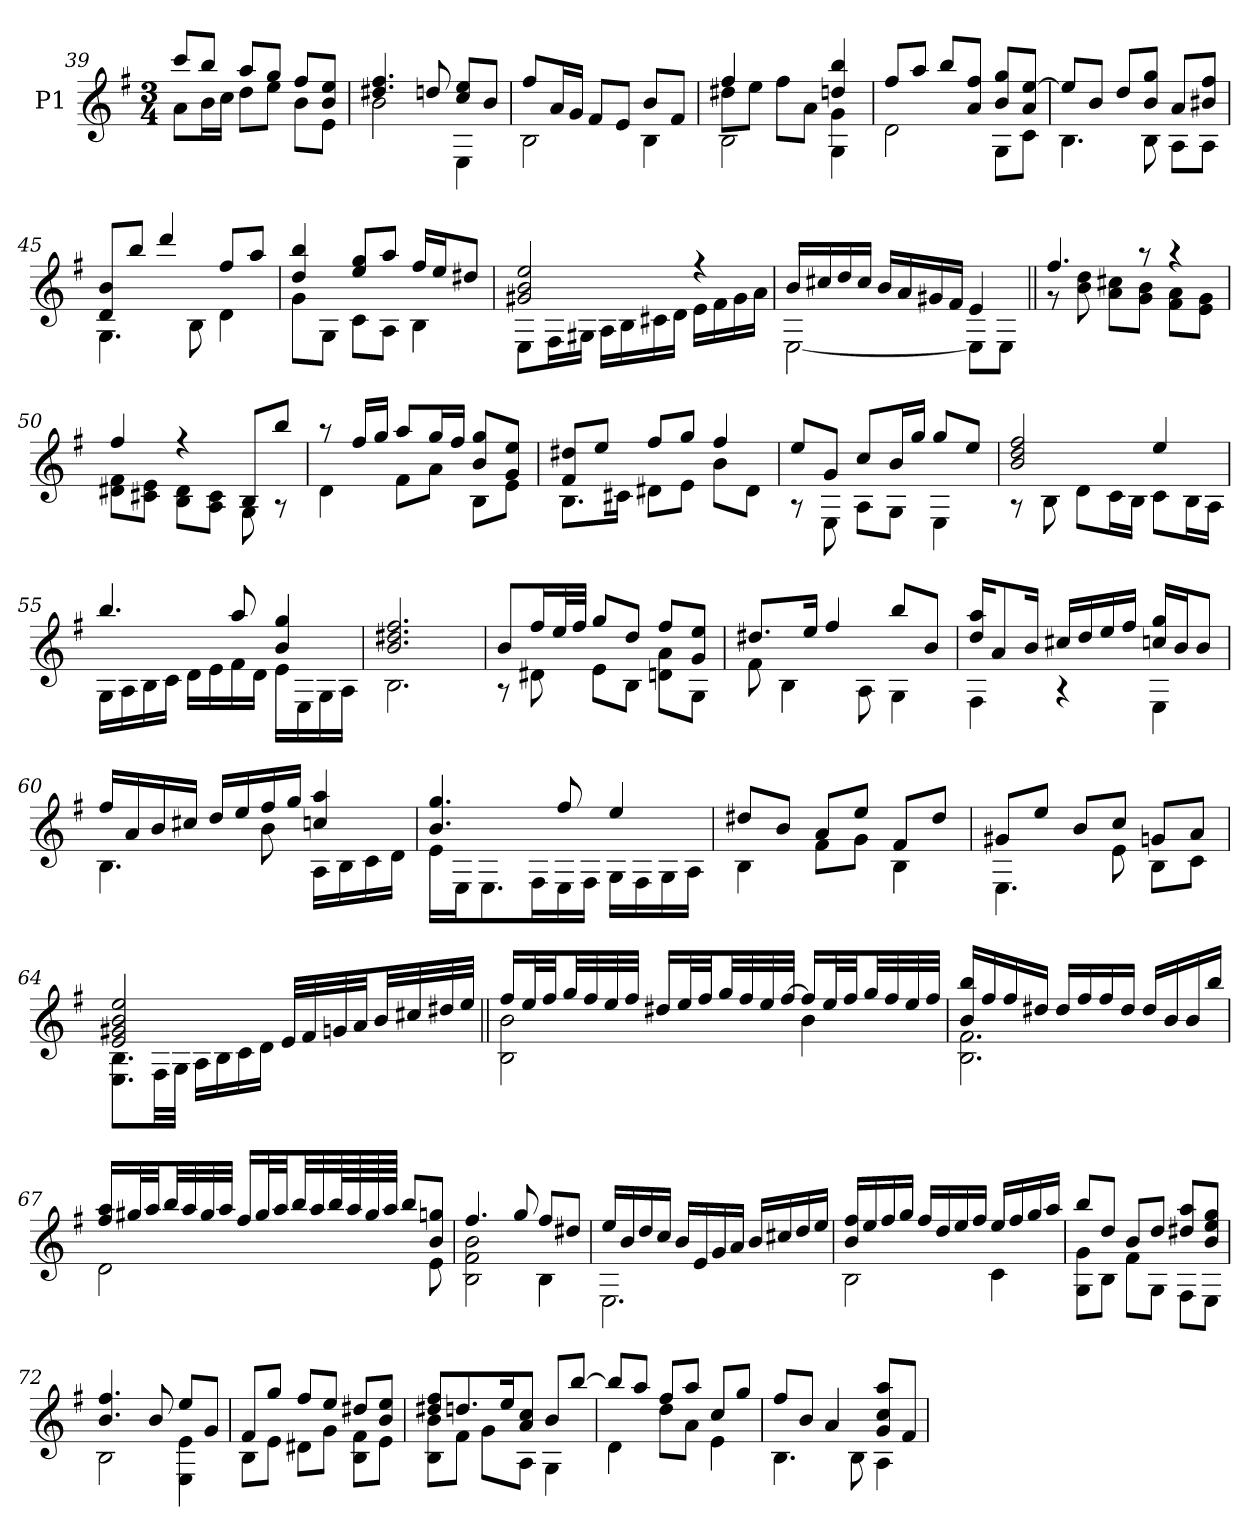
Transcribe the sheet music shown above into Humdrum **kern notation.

**kern
*part1
*staff1
*I"P1
*clefG2
*ITrd7c12
*k[f#]
*e:
*M3/4
=39
*^
8cci/L	8Ai\L
8bi/J	16Bi\L
.	16ci\JJ
8ai/L	8di\L
8gi/J	8ei\J
8f#i/L	8Bi\L
8Bi/ 8eiJ	8Ei\J
!!LO:LB:g=z	!!
=40	=40
4.d#Xi/ 4.f#i	2Bi\
8dni/	.
8ci/ 8eiL	4EEi\
8Bi/J	.
=41	=41
8f#i/L	2BBi\
16Ai/L	.
16Gi/JJ	.
8F#i/L	.
8Ei/J	.
8Bi/L	4BBi\
8F#i/J	.
=42	=42
*	*^
4f#i/	8d#Xi\L	2BBi\
.	8ei\J	.
4ryy	8f#i\L	.
.	8Ai\J	.
4dni/ 4bi	4Gi\	4GGi\
*	*v	*v
=43	=43
8f#i/L	2Di\
8ai/J	.
8bi/L	.
8Ai/ 8f#iJ	.
8Bi/ 8giL	8GGi\L
8Ai/ [>8eiJ	8Ci\J
=44	=44
8ei/L]	4.BBi\
8Bi/J	.
8di/L	.
8Bi/ 8giJ	8BBi\
8Ai/L	8AAi\L
8B#Xi/ 8f#iJ	8AAi\J
!!LO:LB:g=z	!!
=45	=45
8Di/ 8BiL	4.GGi\
8bi/J	.
4ddi/	.
.	8BBi\
8f#i/L	4Di\
8ai/J	.
=46	=46
4di/ 4bi	8Gi\L
.	8GGi\J
8ei/ 8giL	8Ci\L
8ai/J	8AAi\J
16f#i/LL	4BBi\
16ei/J	.
8d#Xi/J	.
=47	=47
2G#Xi/ 2Bi 2ei	8EEi\L
.	16FF#i\L
.	16GG#Xi\JJ
.	16AAi\LL
.	16BBi\
.	16C#Xi\
.	16Di\JJ
4r	16Ei\LL
.	16F#i\
.	16G#i\
.	16Ai\JJ
=48	=48
16Bi/LL	[<2EEi\
16c#Xi/	.
16di/	.
16c#i/JJ	.
16Bi/LL	.
16Ai/	.
16G#Xi/	.
16F#i/JJ	.
4Ei/	8EEi\L]
.	8EEi\J
!!LO:PB:g=z	!!
=49||	=49||
4.f#i/	8r
.	8Bi\ 8di
.	8Ai\ 8c#XiL
8r	8Gi\ 8BiJ
4r	8F#i\ 8AiL
.	8Ei\ 8GiJ
=50	=50
4f#i/	8D#Xi\ 8F#iL
.	8C#Xi\ 8EiJ
4r	8BBi\ 8D#iL
.	8AAi\ 8C#iJ
8BBi/L	8GGi\
8bi/J	8r
=51	=51
8r	4Di\
16f#i/LL	.
16gi/JJ	.
8ai/L	8F#i\L
16gi/L	8Ai\J
16f#i/JJ	.
8Bi/ 8giL	8BBi\L
8Gi/ 8eiJ	8Ei\J
=52	=52
8F#i/ 8d#XiL	8.BBi\L
8ei/J	.
.	16C#Xi\Jk
8f#i/L	8D#Xi\L
8gi/J	8Ei\J
4f#i/	8Bi\L
.	8D#i\J
=53	=53
8ei/L	8r
8Gi/J	8EEi\
8ci/L	8AAi\L
16Bi/L	8GGi\J
16gi/JJ	.
8gi/L	4EEi\
8ei/J	.
=54	=54
2Bi/ 2di 2f#i	8r
.	8BBi\
.	8Di\L
.	16Ci\L
.	16BBi\JJ
4ei/	8Ci\L
.	16BBi\L
.	16AAi\JJ
!!LO:LB:g=z	!!
=55	=55
4.bi/	16GGi\LL
.	16AAi\
.	16BBi\
.	16Ci\JJ
.	16Di\LL
.	16Ei\
8ai/	16F#i\
.	16Di\JJ
4Bi/ 4gi	16Ei\LL
.	16EEi\
.	16GGi\
.	16AAi\JJ
=56	=56
2.Bi/ 2.d#Xi 2.f#i	2.BBi\
=57	=57
8Bi/L	8r
16f#i/L	8D#Xi\
32ei/L	.
32f#i/JJJ	.
8gi/L	8Ei\L
8di/J	8BBi\J
8f#i/L	8Dni\ 8AiL
8Gi/ 8eiJ	8GGi\J
=58	=58
8.d#Xi/L	8F#i\
.	4BBi\
16ei/Jk	.
4f#i/	.
.	8AAi\
8bi/L	4GGi\
8Bi/J	.
=59	=59
16di/ 16aiKL	4FF#i\
8Ai/	.
16Bi/Jk	.
16c#Xi/LL	4r
16di/	.
16ei/	.
16f#i/JJ	.
16cni/ 16giLL	4EEi\
16Bi/J	.
8Bi/J	.
!!LO:LB:g=z	!!
=60	=60
16f#i/LL	4.BBi\
16Ai/	.
16Bi/	.
16c#Xi/JJ	.
16di/LL	.
16ei/	.
16f#i/	8Bi\
16gi/JJ	.
4cni/ 4ai	16AAi\LL
.	16BBi\
.	16Ci\
.	16Di\JJ
=61	=61
4.Bi/ 4.gi	16Ei\LL
.	16EEi\J
.	8.EEi\
.	16FF#i\L
8f#i/	16EEi\
.	16FF#i\JJ
4ei/	16GGi\LL
.	16FF#i\
.	16GGi\
.	16AAi\JJ
=62	=62
8d#Xi/L	4BBi\
8Bi/J	.
8Ai/L	8F#i\L
8ei/J	8Gi\J
8F#i/L	4BBi\
8d#i/J	.
=63	=63
8G#Xi/L	4.EEi\
8ei/J	.
8Bi/L	.
8ci/J	8Ei\
8Gni/L	8BBi\L
8Ai/J	8Ci\J
!!LO:LB:g=z	!!
=64	=64
2Ei/ 2G#Xi 2Bi 2ei	8.EEi\ 8.BBiL
.	32FF#i\LL
.	32GGi\JJJ
.	16AAi\LL
.	16BBi\
.	16Ci\
.	16Di\JJ
32Ei/LLL	4ryy
32F#i/	.
32Gni/	.
32Ai/JJ	.
32Bi/LL	.
32c#Xi/	.
32d#Xi/	.
32ei/JJJ	.
=65||	=65||
16f#i/LL	2BBi\ 2Bi
32ei/L	.
32f#i/JJ	.
32gi/LL	.
32f#i/	.
32ei/	.
32f#i/JJJ	.
16d#Xi/LL	.
32ei/L	.
32f#i/JJ	.
32gi/LL	.
32f#i/	.
32ei/	.
[>32f#i/JJJ	.
16f#i/LL]	4Bi\
32ei/L	.
32f#i/JJ	.
32gi/LL	.
32f#i/	.
32ei/	.
32f#i/JJJ	.
=66	=66
16Bi/ 16biLL	2.BBi\ 2.F#i
16f#i/	.
16f#i/	.
16d#Xi/JJ	.
16d#i/LL	.
16f#i/	.
16f#i/	.
16d#i/JJ	.
16d#i/LL	.
16Bi/	.
16Bi/	.
16bi/JJ	.
!!LO:LB:g=z	!!
=67	=67
16f#i/ 16aiLL	2Di\
32g#Xi/L	.
32ai/JJ	.
32bi/LL	.
32ai/	.
32g#i/	.
32ai/JJJ	.
16f#i/LL	.
32g#i/L	.
32ai/JJ	.
32bi/LL	.
32ai/	.
64bi/L	.
64ai/	.
64g#i/	.
64ai/JJJJ	.
8bi/L	8ryy
8Bi/ 8gniJ	8Ei\
=68	=68
4.f#i/	2BBi\ 2F#i 2Bi
8gi/	.
8f#i/L	4BBi\
8d#Xi/J	.
=69	=69
16ei/LL	2.EEi\
16Bi/	.
16di/	.
16ci/JJ	.
16Bi/LL	.
16Ei/	.
16Gi/	.
16Ai/JJ	.
16Bi/LL	.
16c#Xi/	.
16di/	.
16ei/JJ	.
=70	=70
16Bi/ 16f#iLL	2BBi\
16ei/	.
16f#i/	.
16gi/JJ	.
16f#i/LL	.
16di/	.
16ei/	.
16f#i/JJ	.
16ei/LL	4Ci\
16f#i/	.
16gi/	.
16ai/JJ	.
!!LO:LB:g=z	!!
=71	=71
8bi/L	8GGi\ 8GiL
8di/J	8BBi\J
8Bi/L	8F#i\L
8di/J	8GGi\J
8d#Xi/ 8aiL	8FF#i\L
8Bi/ 8ei 8giJ	8EEi\J
=72	=72
4.Bi/ 4.f#i	2BBi\
8Bi/	.
8ei/L	4EEi\ 4Ei
8Gi/J	.
=73	=73
8F#i/L	8BBi\L
8gi/J	8Ei\J
8f#i/L	8D#Xi\L
8ei/J	8Gi\J
8d#Xi/L	8BBi\ 8F#iL
8Bi/ 8eiJ	8Ei\J
=74	=74
8d#Xi/ 8f#iL	8BBi\ 8BiL
8.dni/	8F#i\J
.	8Gi\L
16ei/k	.
8Ai/ 8ciJ	8AAi\J
8Bi/L	4GGi\
[>8bi/J	.
=75	=75
8bi/L]	4Di\
8ai/J	.
8f#i/L	8di\L
8ai/J	8Ai\J
8ci/L	4Ei\
8gi/J	.
!!LO:LB:g=z	!!
=76	=76
8f#i/L	4.BBi\
8Bi/J	.
4Ai/	.
.	8BBi\
8Gi/ 8ci 8aiL	4AAi\
8F#i/J	.
*v	*v
=
*-
